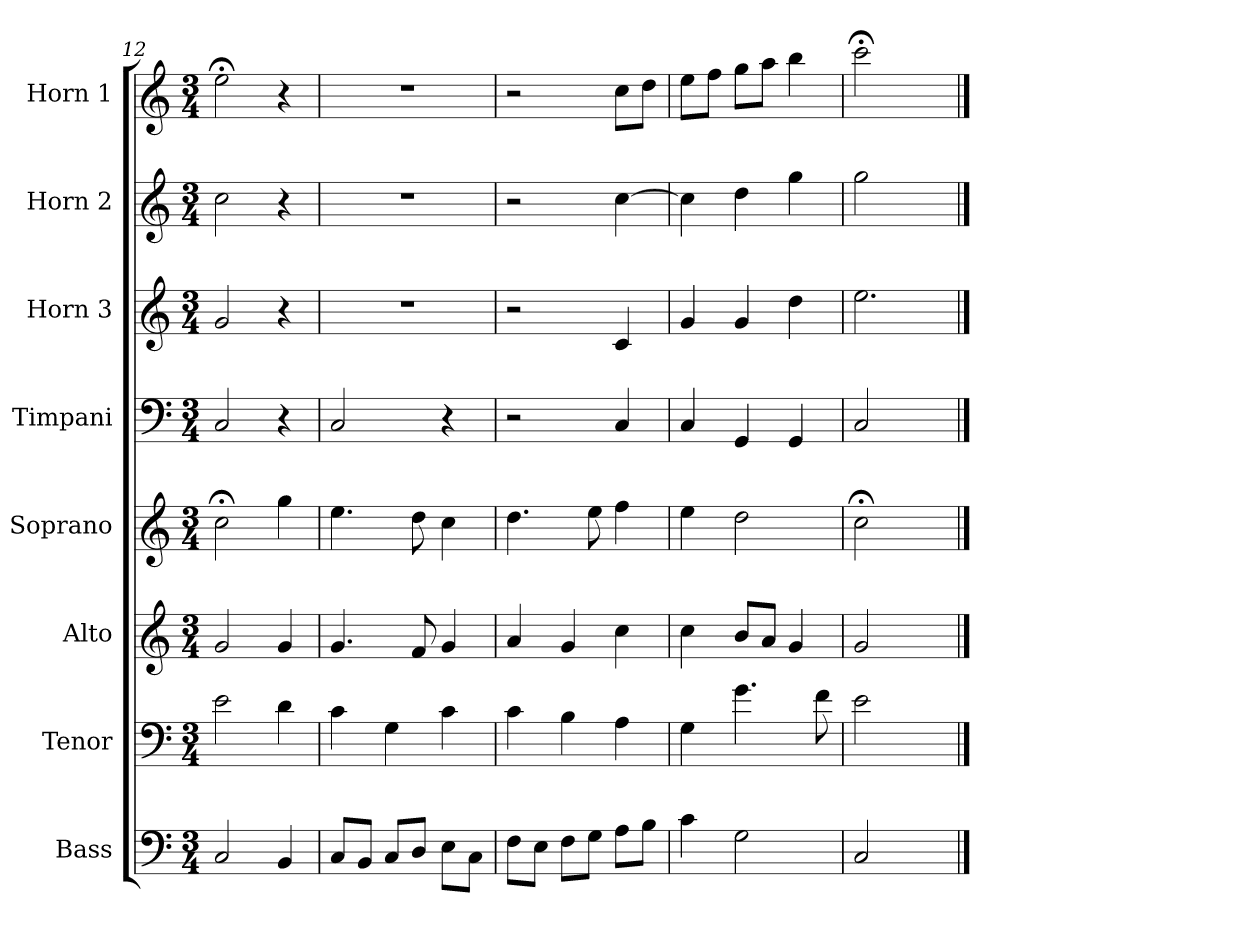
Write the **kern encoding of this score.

**kern	**kern	**kern	**kern	**kern	**kern	**kern	**kern
*part8	*part7	*part6	*part5	*part4	*part3	*part2	*part1
*staff8	*staff7	*staff6	*staff5	*staff4	*staff3	*staff2	*staff1
*I"Bass	*I"Tenor	*I"Alto	*I"Soprano	*I"Timpani	*I"Horn 3	*I"Horn 2	*I"Horn 1
*I'B.	*I'T.	*I'A.	*I'S.	*	*	*	*
*clefF4	*clefF4	*clefG2	*clefG2	*clefF4	*clefG2	*clefG2	*clefG2
*k[]	*k[]	*k[]	*k[]	*k[]	*k[]	*k[]	*k[]
*M3/4	*M3/4	*M3/4	*M3/4	*M3/4	*M3/4	*M3/4	*M3/4
=12	=12	=12	=12	=12	=12	=12	=12
2C/	2e\	2g/	2cc;<\	2C/	2g/	2cc\	2ee;<\
4BB/	4d\	4g/	4gg\	4r	4r	4r	4r
=13	=13	=13	=13	=13	=13	=13	=13
8C/L	4c\	4.g/	4.ee\	2C/	2.r	2.r	2.r
8BB/J	.	.	.	.	.	.	.
8C/L	4G\	.	.	.	.	.	.
8D/J	.	8f/	8dd\	.	.	.	.
8E\L	4c\	4g/	4cc\	4r	.	.	.
8C\J	.	.	.	.	.	.	.
=14	=14	=14	=14	=14	=14	=14	=14
8F\L	4c\	4a/	4.dd\	2r	2r	2r	2r
8E\J	.	.	.	.	.	.	.
8F\L	4B\	4g/	.	.	.	.	.
8G\J	.	.	8ee\	.	.	.	.
8A\L	4A\	4cc\	4ff\	4C/	4c/	[4cc\	8cc\L
8B\J	.	.	.	.	.	.	8dd\J
=15	=15	=15	=15	=15	=15	=15	=15
4c\	4G\	4cc\	4ee\	4C/	4g/	4cc\]	8ee\L
.	.	.	.	.	.	.	8ff\J
2G\	4.g\	8b/L	2dd\	4GG/	4g/	4dd\	8gg\L
.	.	8a/J	.	.	.	.	8aa\J
.	.	4g/	.	4GG/	4dd\	4gg\	4bb\
.	8f\	.	.	.	.	.	.
=16	=16	=16	=16	=16	=16	=16	=16
2C/	2e\	2g/	2cc;<\	2C/	2.ee\	2gg\	2ccc;<\
4ryy	4ryy	4ryy	4ryy	4ryy	.	4ryy	4ryy
==	==	==	==	==	==	==	==
*-	*-	*-	*-	*-	*-	*-	*-
